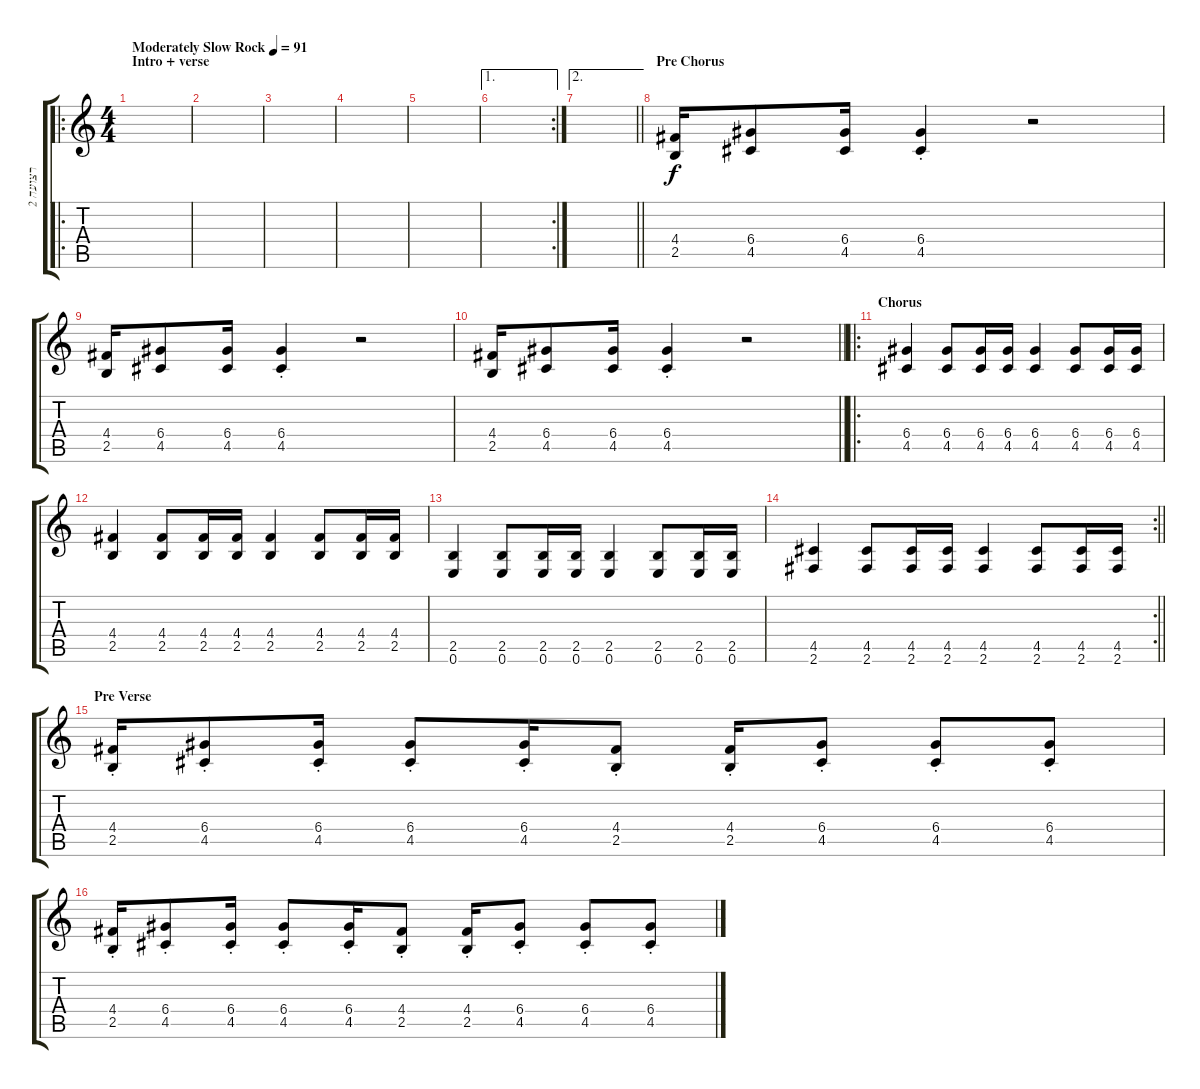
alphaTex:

\track ("רצועה 2" "רצועה 2") {instrument distortionguitar}
\staff {score tabs}
\tuning (E4 B3 G3 D3 A2 E2) {hide}
\ro
\ts (4 4)
\section ("" "Intro + verse")
\tempo (91 "Moderately Slow Rock")
\clef g2
\ks c
|
|
|
|
|
\ae 1
\rc 2
|
\ae 2
\barLineRight lightlight
|
\section ("" "Pre Chorus")
(4.4 2.5).16 (6.4 4.5).8 (6.4 4.5).16 (6.4{st} 4.5{st}).4 r.2 |
(4.4 2.5).16 (6.4 4.5).8 (6.4 4.5).16 (6.4{st} 4.5{st}).4 r.2 |
\barLineRight lightlight
(4.4 2.5).16 (6.4 4.5).8 (6.4 4.5).16 (6.4{st} 4.5{st}).4 r.2 |
\ro
\section ("" "Chorus")
(6.4 4.5).4 (6.4 4.5).8 (6.4 4.5).16 (6.4 4.5).16 (6.4 4.5).4 (6.4 4.5).8 (6.4 4.5).16 (6.4 4.5).16 |
(4.4 2.5).4 (4.4 2.5).8 (4.4 2.5).16 (4.4 2.5).16 (4.4 2.5).4 (4.4 2.5).8 (4.4 2.5).16 (4.4 2.5).16 |
(2.5 0.6).4 (2.5 0.6).8 (2.5 0.6).16 (2.5 0.6).16 (2.5 0.6).4 (2.5 0.6).8 (2.5 0.6).16 (2.5 0.6).16 |
\rc 2
\barLineRight lightlight
(4.5 2.6).4 (4.5 2.6).8 (4.5 2.6).16 (4.5 2.6).16 (4.5 2.6).4 (4.5 2.6).8 (4.5 2.6).16 (4.5 2.6).16 |
\section ("" "Pre Verse")
(4.4{st} 2.5{st}).16 (6.4{st} 4.5{st}).8 (6.4{st} 4.5{st}).16 (6.4{st} 4.5{st}).8 (6.4{st} 4.5{st}).16 (4.4{st} 2.5{st}).8 (4.4{st} 2.5{st}).16 (6.4{st} 4.5{st}).8 (6.4{st} 4.5{st}).8 (6.4{st} 4.5{st}).8 |
(4.4{st} 2.5{st}).16 (6.4{st} 4.5{st}).8 (6.4{st} 4.5{st}).16 (6.4{st} 4.5{st}).8 (6.4{st} 4.5{st}).16 (4.4{st} 2.5{st}).8 (4.4{st} 2.5{st}).16 (6.4{st} 4.5{st}).8 (6.4{st} 4.5{st}).8 (6.4{st} 4.5{st}).8
